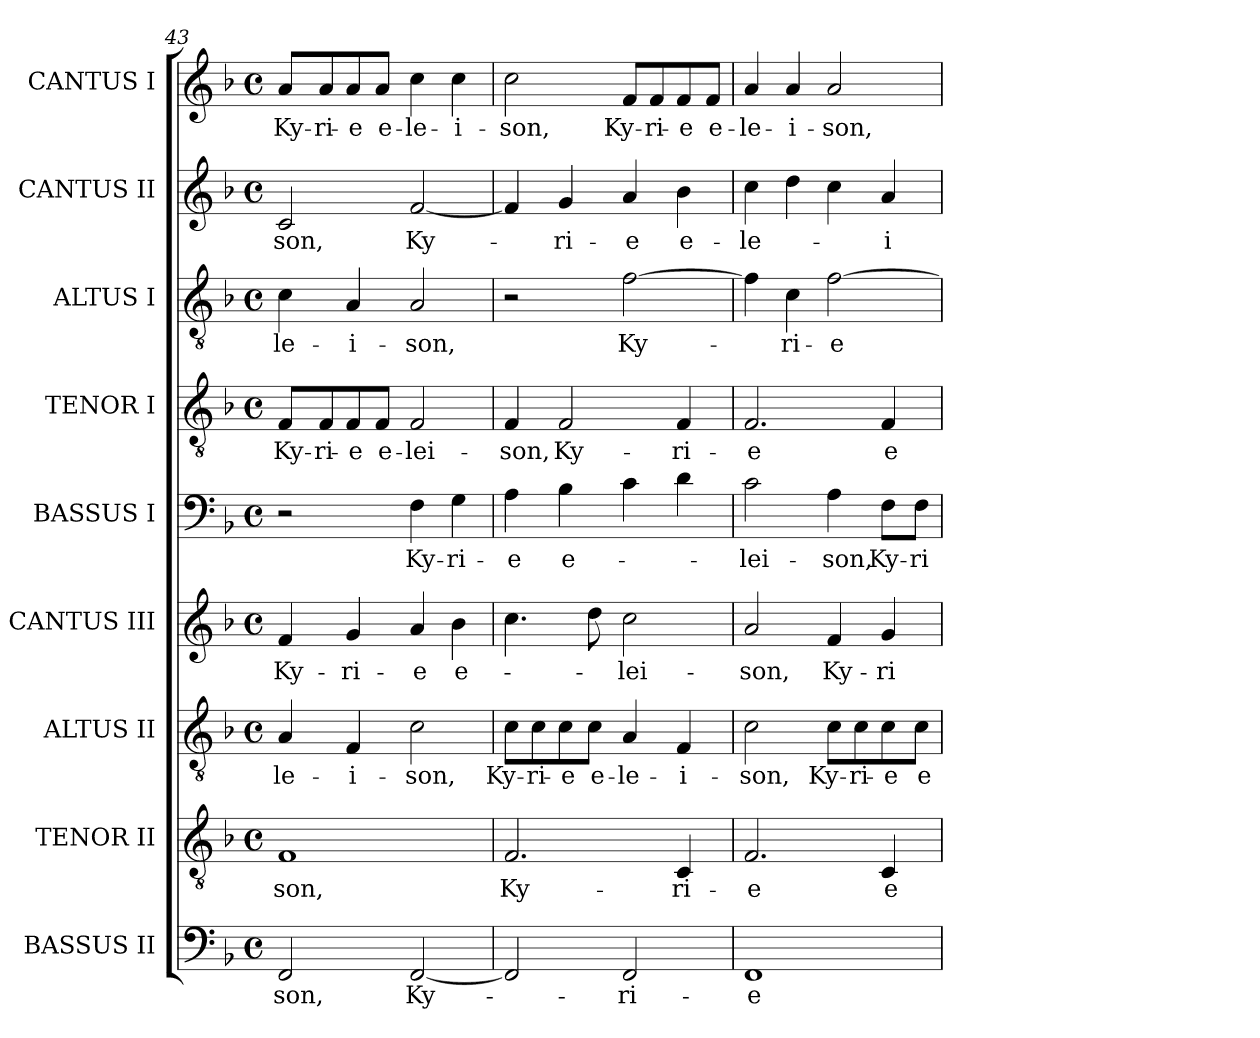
**kern	**text	**kern	**text	**kern	**text	**kern	**text	**kern	**text	**kern	**text	**kern	**text	**kern	**text	**kern	**text
*part9	*part9	*part8	*part8	*part7	*part7	*part6	*part6	*part5	*part5	*part4	*part4	*part3	*part3	*part2	*part2	*part1	*part1
*staff9	*staff9	*staff8	*staff8	*staff7	*staff7	*staff6	*staff6	*staff5	*staff5	*staff4	*staff4	*staff3	*staff3	*staff2	*staff2	*staff1	*staff1
*I"BASSUS II	*	*I"TENOR II	*	*I"ALTUS II	*	*I"CANTUS III	*	*I"BASSUS I	*	*I"TENOR I	*	*I"ALTUS I	*	*I"CANTUS II	*	*I"CANTUS I	*
*I'B. II	*	*I'T. II	*	*I'A. II	*	*I'C. III	*	*I'B. I	*	*I'T. I	*	*I'A. I	*	*I'C. II	*	*I'C. I	*
*clefF4	*	*clefGv2	*	*clefGv2	*	*clefG2	*	*clefF4	*	*clefGv2	*	*clefGv2	*	*clefG2	*	*clefG2	*
*	*	*ITrd7c12	*	*ITrd7c12	*	*	*	*	*	*ITrd7c12	*	*ITrd7c12	*	*	*	*	*
*k[b-]	*	*k[b-]	*	*k[b-]	*	*k[b-]	*	*k[b-]	*	*k[b-]	*	*k[b-]	*	*k[b-]	*	*k[b-]	*
*F:	*	*F:	*	*F:	*	*F:	*	*F:	*	*F:	*	*F:	*	*F:	*	*F:	*
*M4/4	*	*M4/4	*	*M4/4	*	*M4/4	*	*M4/4	*	*M4/4	*	*M4/4	*	*M4/4	*	*M4/4	*
*met(c)	*	*met(c)	*	*met(c)	*	*met(c)	*	*met(c)	*	*met(c)	*	*met(c)	*	*met(c)	*	*met(c)	*
=43	=43	=43	=43	=43	=43	=43	=43	=43	=43	=43	=43	=43	=43	=43	=43	=43	=43
!	!LO:LY:b:color=#000000	!	!	!	!	!	!	!	!	!	!	!	!	!	!	!	!
!	!	!	!LO:LY:b:color=#000000	!	!	!	!	!	!	!	!	!	!	!	!	!	!
!	!	!	!	!	!LO:LY:b:color=#000000	!	!	!	!	!	!	!	!	!	!	!	!
!	!	!	!	!	!	!	!LO:LY:b:color=#000000	!	!	!	!	!	!	!	!	!	!
!	!	!	!	!	!	!	!	!	!	!	!LO:LY:b:color=#000000	!	!	!	!	!	!
!	!	!	!	!	!	!	!	!	!	!	!	!	!LO:LY:b:color=#000000	!	!	!	!
!	!	!	!	!	!	!	!	!	!	!	!	!	!	!	!LO:LY:b:color=#000000	!	!
!	!	!	!	!	!	!	!	!	!	!	!	!	!	!	!	!	!LO:LY:b:color=#000000
2FFi/	-son,	1FFi	-son,	4AAi/	-le-	4fi/	Ky-	2r	.	8FFi/L	Ky-	4Ci\	-le-	2ci/	-son,	8ai/L	Ky-
!	!	!	!	!	!	!	!	!	!	!	!LO:LY:b:color=#000000	!	!	!	!	!	!
!	!	!	!	!	!	!	!	!	!	!	!	!	!	!	!	!	!LO:LY:b:color=#000000
.	.	.	.	.	.	.	.	.	.	8FFi/	-ri-	.	.	.	.	8ai/	-ri-
!	!	!	!	!	!LO:LY:b:color=#000000	!	!	!	!	!	!	!	!	!	!	!	!
!	!	!	!	!	!	!	!LO:LY:b:color=#000000	!	!	!	!	!	!	!	!	!	!
!	!	!	!	!	!	!	!	!	!	!	!LO:LY:b:color=#000000	!	!	!	!	!	!
!	!	!	!	!	!	!	!	!	!	!	!	!	!LO:LY:b:color=#000000	!	!	!	!
!	!	!	!	!	!	!	!	!	!	!	!	!	!	!	!	!	!LO:LY:b:color=#000000
.	.	.	.	4FFi/	-i-	4gi/	-ri-	.	.	8FFi/	-e	4AAi/	-i-	.	.	8ai/	-e
!	!	!	!	!	!	!	!	!	!	!	!LO:LY:b:color=#000000	!	!	!	!	!	!
!	!	!	!	!	!	!	!	!	!	!	!	!	!	!	!	!	!LO:LY:b:color=#000000
.	.	.	.	.	.	.	.	.	.	8FFi/J	e-	.	.	.	.	8ai/J	e-
!	!LO:LY:b:color=#000000	!	!	!	!	!	!	!	!	!	!	!	!	!	!	!	!
!	!	!	!	!	!LO:LY:b:color=#000000	!	!	!	!	!	!	!	!	!	!	!	!
!	!	!	!	!	!	!	!LO:LY:b:color=#000000	!	!	!	!	!	!	!	!	!	!
!	!	!	!	!	!	!	!	!	!LO:LY:b:color=#000000	!	!	!	!	!	!	!	!
!	!	!	!	!	!	!	!	!	!	!	!LO:LY:b:color=#000000	!	!	!	!	!	!
!	!	!	!	!	!	!	!	!	!	!	!	!	!LO:LY:b:color=#000000	!	!	!	!
!	!	!	!	!	!	!	!	!	!	!	!	!	!	!	!LO:LY:b:color=#000000	!	!
!	!	!	!	!	!	!	!	!	!	!	!	!	!	!	!	!	!LO:LY:b:color=#000000
[<2FFi/	Ky-	.	.	2Ci\	-son,	4ai/	-e	4Fi\	Ky-	2FFi/	-lei-	2AAi/	-son,	[<2fi/	Ky-	4cci\	-le-
!	!	!	!	!	!	!	!LO:LY:b:color=#000000	!	!	!	!	!	!	!	!	!	!
!	!	!	!	!	!	!	!	!	!LO:LY:b:color=#000000	!	!	!	!	!	!	!	!
!	!	!	!	!	!	!	!	!	!	!	!	!	!	!	!	!	!LO:LY:b:color=#000000
.	.	.	.	.	.	4b-i\	e-	4Gi\	-ri-	.	.	.	.	.	.	4cci\	-i-
=44	=44	=44	=44	=44	=44	=44	=44	=44	=44	=44	=44	=44	=44	=44	=44	=44	=44
!	!	!	!LO:LY:b:color=#000000	!	!	!	!	!	!	!	!	!	!	!	!	!	!
!	!	!	!	!	!LO:LY:b:color=#000000	!	!	!	!	!	!	!	!	!	!	!	!
!	!	!	!	!	!	!	!	!	!LO:LY:b:color=#000000	!	!	!	!	!	!	!	!
!	!	!	!	!	!	!	!	!	!	!	!LO:LY:b:color=#000000	!	!	!	!	!	!
!	!	!	!	!	!	!	!	!	!	!	!	!	!	!	!	!	!LO:LY:b:color=#000000
2FFi/]	.	2.FFi/	Ky-	8Ci\L	Ky-	4.cci\	.	4Ai\	-e	4FFi/	-son,	2r	.	4fi/]	.	2cci\	-son,
!	!	!	!	!	!LO:LY:b:color=#000000	!	!	!	!	!	!	!	!	!	!	!	!
.	.	.	.	8Ci\	-ri-	.	.	.	.	.	.	.	.	.	.	.	.
!	!	!	!	!	!LO:LY:b:color=#000000	!	!	!	!	!	!	!	!	!	!	!	!
!	!	!	!	!	!	!	!	!	!LO:LY:b:color=#000000	!	!	!	!	!	!	!	!
!	!	!	!	!	!	!	!	!	!	!	!LO:LY:b:color=#000000	!	!	!	!	!	!
!	!	!	!	!	!	!	!	!	!	!	!	!	!	!	!LO:LY:b:color=#000000	!	!
.	.	.	.	8Ci\	-e	.	.	4B-i\	e-	2FFi/	Ky-	.	.	4gi/	-ri-	.	.
!	!	!	!	!	!LO:LY:b:color=#000000	!	!	!	!	!	!	!	!	!	!	!	!
.	.	.	.	8Ci\J	e-	8ddi\	.	.	.	.	.	.	.	.	.	.	.
!	!LO:LY:b:color=#000000	!	!	!	!	!	!	!	!	!	!	!	!	!	!	!	!
!	!	!	!	!	!LO:LY:b:color=#000000	!	!	!	!	!	!	!	!	!	!	!	!
!	!	!	!	!	!	!	!LO:LY:b:color=#000000	!	!	!	!	!	!	!	!	!	!
!	!	!	!	!	!	!	!	!	!	!	!	!	!LO:LY:b:color=#000000	!	!	!	!
!	!	!	!	!	!	!	!	!	!	!	!	!	!	!	!LO:LY:b:color=#000000	!	!
!	!	!	!	!	!	!	!	!	!	!	!	!	!	!	!	!	!LO:LY:b:color=#000000
2FFi/	-ri-	.	.	4AAi/	-le-	2cci\	-lei-	4ci\	.	.	.	[>2Fi\	Ky-	4ai/	-e	8fi/L	Ky-
!	!	!	!	!	!	!	!	!	!	!	!	!	!	!	!	!	!LO:LY:b:color=#000000
.	.	.	.	.	.	.	.	.	.	.	.	.	.	.	.	8fi/	-ri-
!	!	!	!LO:LY:b:color=#000000	!	!	!	!	!	!	!	!	!	!	!	!	!	!
!	!	!	!	!	!LO:LY:b:color=#000000	!	!	!	!	!	!	!	!	!	!	!	!
!	!	!	!	!	!	!	!	!	!	!	!LO:LY:b:color=#000000	!	!	!	!	!	!
!	!	!	!	!	!	!	!	!	!	!	!	!	!	!	!LO:LY:b:color=#000000	!	!
!	!	!	!	!	!	!	!	!	!	!	!	!	!	!	!	!	!LO:LY:b:color=#000000
.	.	4CCi/	-ri-	4FFi/	-i-	.	.	4di\	.	4FFi/	-ri-	.	.	4b-i\	e-	8fi/	-e
!	!	!	!	!	!	!	!	!	!	!	!	!	!	!	!	!	!LO:LY:b:color=#000000
.	.	.	.	.	.	.	.	.	.	.	.	.	.	.	.	8fi/J	e-
=45	=45	=45	=45	=45	=45	=45	=45	=45	=45	=45	=45	=45	=45	=45	=45	=45	=45
!	!LO:LY:b:color=#000000	!	!	!	!	!	!	!	!	!	!	!	!	!	!	!	!
!	!	!	!LO:LY:b:color=#000000	!	!	!	!	!	!	!	!	!	!	!	!	!	!
!	!	!	!	!	!LO:LY:b:color=#000000	!	!	!	!	!	!	!	!	!	!	!	!
!	!	!	!	!	!	!	!LO:LY:b:color=#000000	!	!	!	!	!	!	!	!	!	!
!	!	!	!	!	!	!	!	!	!LO:LY:b:color=#000000	!	!	!	!	!	!	!	!
!	!	!	!	!	!	!	!	!	!	!	!LO:LY:b:color=#000000	!	!	!	!	!	!
!	!	!	!	!	!	!	!	!	!	!	!	!	!	!	!LO:LY:b:color=#000000	!	!
!	!	!	!	!	!	!	!	!	!	!	!	!	!	!	!	!	!LO:LY:b:color=#000000
1FFi	-e	2.FFi/	-e	2Ci\	-son,	2ai/	-son,	2ci\	-lei-	2.FFi/	-e	4Fi\]	.	4cci\	-le-	4ai/	-le-
!	!	!	!	!	!	!	!	!	!	!	!	!	!LO:LY:b:color=#000000	!	!	!	!
!	!	!	!	!	!	!	!	!	!	!	!	!	!	!	!	!	!LO:LY:b:color=#000000
.	.	.	.	.	.	.	.	.	.	.	.	4Ci\	-ri-	4ddi\	.	4ai/	-i-
!	!	!	!	!	!LO:LY:b:color=#000000	!	!	!	!	!	!	!	!	!	!	!	!
!	!	!	!	!	!	!	!LO:LY:b:color=#000000	!	!	!	!	!	!	!	!	!	!
!	!	!	!	!	!	!	!	!	!LO:LY:b:color=#000000	!	!	!	!	!	!	!	!
!	!	!	!	!	!	!	!	!	!	!	!	!	!LO:LY:b:color=#000000	!	!	!	!
!	!	!	!	!	!	!	!	!	!	!	!	!	!	!	!	!	!LO:LY:b:color=#000000
.	.	.	.	8Ci\L	Ky-	4fi/	Ky-	4Ai\	-son,	.	.	[>2Fi\	-e	4cci\	.	2ai/	-son,
!	!	!	!	!	!LO:LY:b:color=#000000	!	!	!	!	!	!	!	!	!	!	!	!
.	.	.	.	8Ci\	-ri-	.	.	.	.	.	.	.	.	.	.	.	.
!	!	!	!LO:LY:b:color=#000000	!	!	!	!	!	!	!	!	!	!	!	!	!	!
!	!	!	!	!	!LO:LY:b:color=#000000	!	!	!	!	!	!	!	!	!	!	!	!
!	!	!	!	!	!	!	!LO:LY:b:color=#000000	!	!	!	!	!	!	!	!	!	!
!	!	!	!	!	!	!	!	!	!LO:LY:b:color=#000000	!	!	!	!	!	!	!	!
!	!	!	!	!	!	!	!	!	!	!	!LO:LY:b:color=#000000	!	!	!	!	!	!
!	!	!	!	!	!	!	!	!	!	!	!	!	!	!	!LO:LY:b:color=#000000	!	!
.	.	4CCi/	e-	8Ci\	-e	4gi/	-ri-	8Fi\L	Ky-	4FFi/	e-	.	.	4ai/	-i-	.	.
!	!	!	!	!	!LO:LY:b:color=#000000	!	!	!	!	!	!	!	!	!	!	!	!
!	!	!	!	!	!	!	!	!	!LO:LY:b:color=#000000	!	!	!	!	!	!	!	!
.	.	.	.	8Ci\J	e-	.	.	8Fi\J	-ri-	.	.	.	.	.	.	.	.
=	=	=	=	=	=	=	=	=	=	=	=	=	=	=	=	=	=
*-	*-	*-	*-	*-	*-	*-	*-	*-	*-	*-	*-	*-	*-	*-	*-	*-	*-
